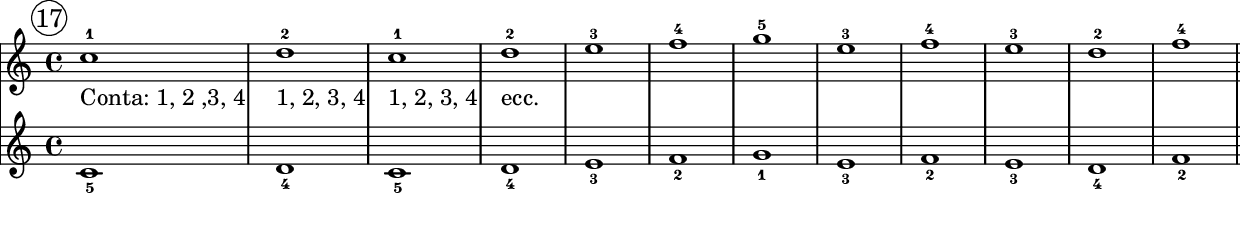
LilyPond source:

%% Generated by lilypond-book
%% Options: [indent=0\mm]
\include "lilypond-book-preamble.ly"


% ****************************************************************
% Start cut-&-pastable-section
% ****************************************************************



\paper {
  indent = 0\mm
}

\layout {
  
}





% ****************************************************************
% ly snippet:
% ****************************************************************
\sourcefileline 24

\include "italiano.ly" #(set-global-staff-size 17.82 )
parole = \lyricmode { \override LyricText #'self-alignment-X = #left
"Conta: 1, 2 ,3, 4" "1, 2, 3, 4"  "1, 2, 3, 4" "ecc." }
destra = \relative do'' { { \mark \markup { \circle 17  }  \clef "treble"   \time 4/4
   do1-1 re-2 do-1  re-2 mi-3 fa-4 sol-5 mi-3 fa-4 mi-3 re-2 fa-4 mi-3 fa-4 re-2 do-1  \bar "|." } }
sinistra = \relative do' { { \override Fingering #'direction = #DOWN
   do1-5 re-4 do-5  re-4 mi-3 fa-2 sol-1 mi-3 fa-2 mi-3 re-4 fa-2 mi-3 fa-2 re-4 do-5  \bar "|." } }
\paper {  #(set-paper-size "a4")  ragged-last = ##f }
\score { <<
\new PianoStaff <<  
\new Staff  <<      
\new Voice = "one"  { \destra  }          
\new Lyrics  \lyricsto "one" \parole >>
\new Staff <<  \clef "treble" \sinistra >>
>> >>
\layout { indent = #0 line-width = #268 } }



% ****************************************************************
% end ly snippet
% ****************************************************************
